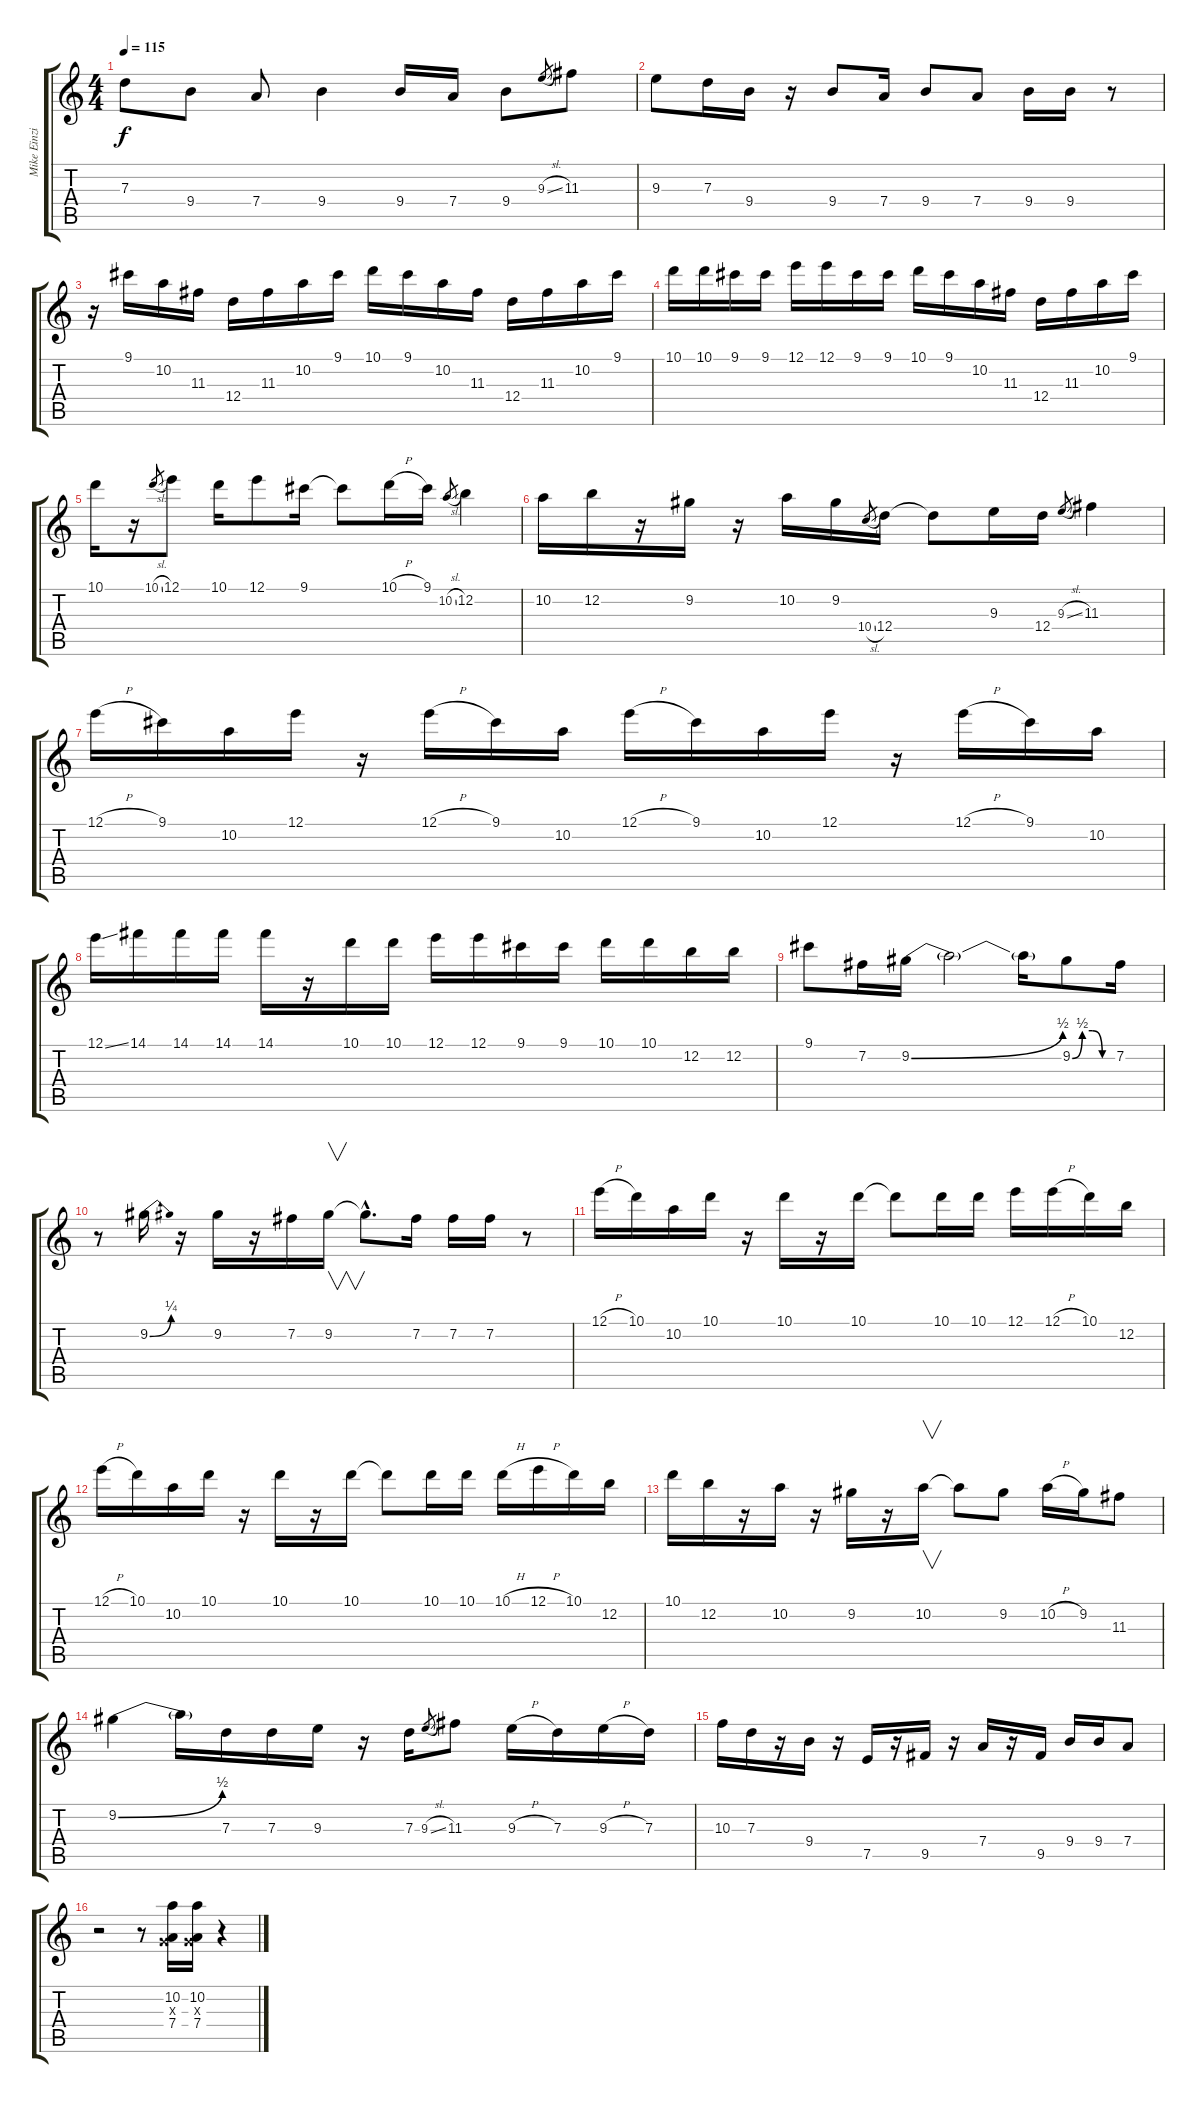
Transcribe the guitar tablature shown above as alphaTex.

\track ("Mike Einziger - Guitar Solo" "Mike Einzi") {instrument distortionguitar}
\staff {score tabs}
\tuning (E4 B3 G3 D3 A2 E2) {hide}
\ts (4 4)
\tempo 115
\clef g2
\ks c
7.3{t}.8{dy f} 9.4.8 7.4.8 9.4.4 9.4.16 7.4.16 9.4.8 9.3{sl}.8{gr} 11.3.8 |
9.3.8 7.3.16 9.4.16 r.16 9.4.8 7.4.16 9.4.8 7.4.8 9.4.16 9.4.16 r.8 |
r.16 9.1.16 10.2.16 11.3.16 12.4.16 11.3.16 10.2.16 9.1.16 10.1.16 9.1.16 10.2.16 11.3.16 12.4.16 11.3.16 10.2.16 9.1.16 |
10.1.16 10.1.16 9.1.16 9.1.16 12.1.16 12.1.16 9.1.16 9.1.16 10.1.16 9.1.16 10.2.16 11.3.16 12.4.16 11.3.16 10.2.16 9.1.16 |
10.1.16 r.16 10.1{sl}.8{gr} 12.1.8 10.1.16 12.1.8 9.1.16 9.1{t}.8 10.1{h}.16 9.1.16 10.2{sl}.8{gr} 12.2.4 |
10.2.16 12.2.16 r.16 9.2.16 r.16 10.2.16 9.2.16 10.4{sl}.8{gr} 12.4.16 12.4{t}.8 9.3.16 12.4.16 9.3{sl}.8{gr} 11.3.4 |
12.1{h}.16 9.1.16 10.2.16 12.1.16 r.16 12.1{h}.16 9.1.16 10.2.16 12.1{h}.16 9.1.16 10.2.16 12.1.16 r.16 12.1{h}.16 9.1.16 10.2.16 |
12.1{ss}.16 14.1.16 14.1.16 14.1.16 14.1.16 r.16 10.1.16 10.1.16 12.1.16 12.1.16 9.1.16 9.1.16 10.1.16 10.1.16 12.2.16 12.2.16 |
9.1.8 7.2.16 9.2{be (bend 0 0 60 2)}.16 9.2{t}.2 9.2{t}.16 9.2{be (custom 0 0 15 2 30 2 45 0 60 0)}.8 7.2.16 |
r.8 9.2{be (bend 0 0 60 1)}.16 r.16 9.2.16 r.16 7.2.16 9.2.16{v} 9.2{hac t}.8{d} 7.2.16 7.2.16 7.2.16 r.8 |
12.1{h}.16 10.1.16 10.2.16 10.1.16 r.16 10.1.16 r.16 10.1.16 10.1{t}.8 10.1.16 10.1.16 12.1.16 12.1{h}.16 10.1.16 12.2.16 |
12.1{h}.16 10.1.16 10.2.16 10.1.16 r.16 10.1.16 r.16 10.1.16 10.1{t}.8 10.1.16 10.1.16 10.1{h}.16 12.1{h}.16 10.1.16 12.2.16 |
10.1.16 12.2.16 r.16 10.2.16 r.16 9.2.16 r.16 10.2.16{v} 10.2{t}.8 9.2.8 10.2{h}.16 9.2.16 11.3.8 |
9.2{be (bend 0 0 60 2)}.4 9.2{t}.16 7.3.16 7.3.16 9.3.16 r.16 7.3.16 9.3{sl}.8{gr} 11.3.8 9.3{h}.16 7.3.16 9.3{h}.16 7.3.16 |
10.3.16 7.3.16 r.16 9.4.16 r.16 7.5.16 r.16 9.5.16 r.16 7.4.16 r.16 9.5.16 9.4.16 9.4.16 7.4.8 |
r.2 r.8 (10.2 0.3{x} 7.4).16 (10.2 0.3{x} 7.4).16 r.4
